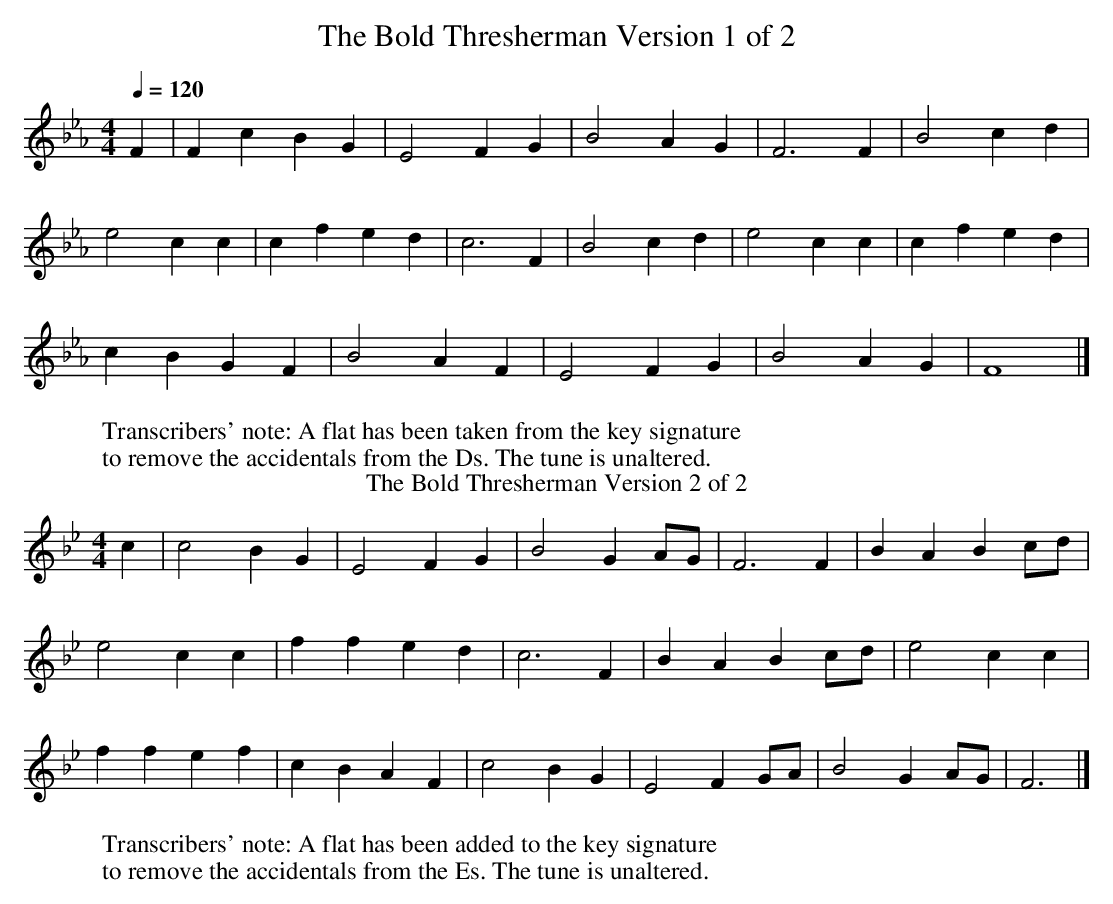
X:1
T:The Bold Thresherman Version 1 of 2
W:Transcribers' note: A flat has been taken from the key signature
W:to remove the accidentals from the Ds. The tune is unaltered.
L:1/4
Q:1/4=120
M:4/4
K:Fdor
F | F c B G | E2 F G | B2 A G | F3 F | B2 c d |$ e2 c c | c f e d | c3 F | B2 c d | e2 c c | c f e d |$ c B G F | B2 A F | E2 F G | B2 A G | F4 |]
T:The Bold Thresherman Version 2 of 2
C:Sung by Mr. Netley, Nutbourne, Sussex, VI. 07
W:Transcribers' note: A flat has been added to the key signature
W:to remove the accidentals from the Es. The tune is unaltered.
L:1/4
M:4/4
K:Fmix
c | c2 B G | E2 F G | B2 G A/G/ | F3 F | B A B c/d/ |$ e2 c c | f f e d | c3 F | B A B c/d/ | e2 c c |$ f f e f | c B A F | c2 B G | E2 F G/A/ | B2 G A/G/ | F3 |]
